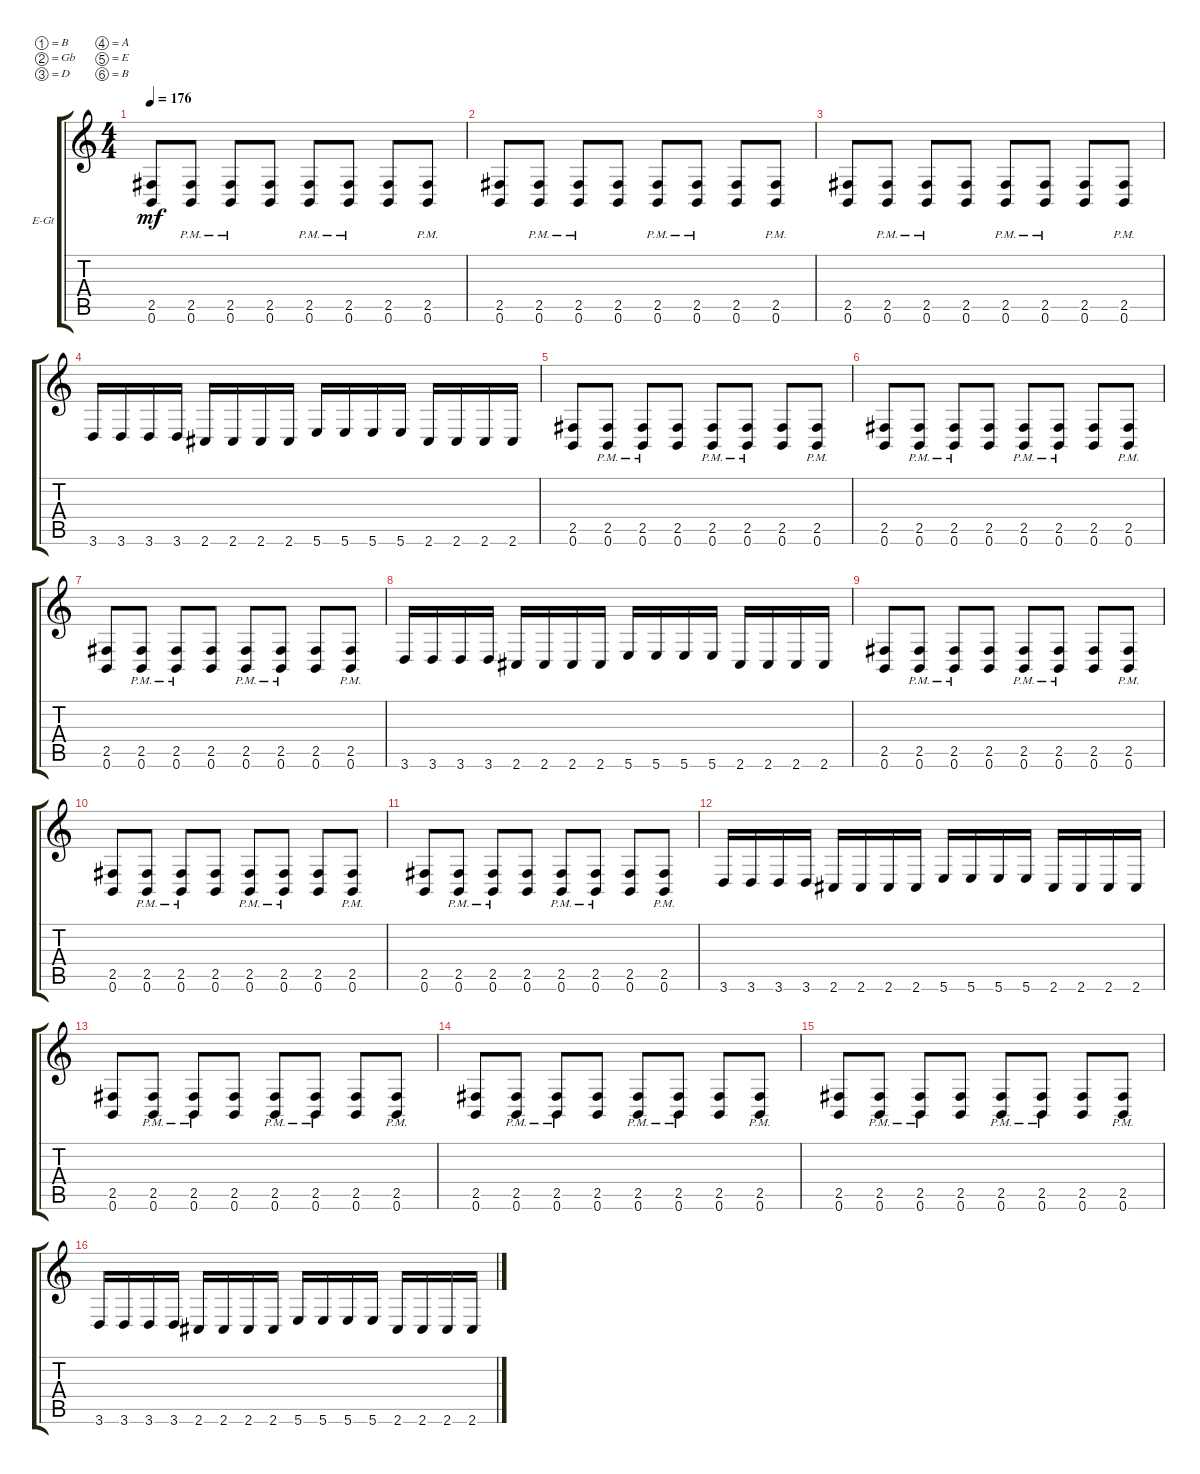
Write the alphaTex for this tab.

\bracketExtendMode groupsimilarinstruments
\firstSystemTrackNameOrientation horizontal
\otherSystemsTrackNameOrientation horizontal
\track ("Jean-François Dagenais 1" "E-Gt") {instrument distortionguitar}
\staff {score tabs}
\tuning (B3 Gb3 D3 A2 E2 B1)
\ts (4 4)
\tempo 176
\clef g2
\ks c
(0.6 2.5).8{dy mf instrument distortionguitar} (0.6{pm} 2.5{pm}).8 (0.6{pm} 2.5{pm}).8 (0.6 2.5).8 (0.6{pm} 2.5{pm}).8 (0.6{pm} 2.5{pm}).8 (0.6 2.5).8 (0.6{pm} 2.5{pm}).8 |
(0.6 2.5).8 (0.6{pm} 2.5{pm}).8 (0.6{pm} 2.5{pm}).8 (0.6 2.5).8 (0.6{pm} 2.5{pm}).8 (0.6{pm} 2.5{pm}).8 (0.6 2.5).8 (0.6{pm} 2.5{pm}).8 |
(0.6 2.5).8 (0.6{pm} 2.5{pm}).8 (0.6{pm} 2.5{pm}).8 (0.6 2.5).8 (0.6{pm} 2.5{pm}).8 (0.6{pm} 2.5{pm}).8 (0.6 2.5).8 (0.6{pm} 2.5{pm}).8 |
3.6.16 3.6.16 3.6.16 3.6.16 2.6.16 2.6.16 2.6.16 2.6.16 5.6.16 5.6.16 5.6.16 5.6.16 2.6.16 2.6.16 2.6.16 2.6.16 |
(0.6 2.5).8 (0.6{pm} 2.5{pm}).8 (0.6{pm} 2.5{pm}).8 (0.6 2.5).8 (0.6{pm} 2.5{pm}).8 (0.6{pm} 2.5{pm}).8 (0.6 2.5).8 (0.6{pm} 2.5{pm}).8 |
(0.6 2.5).8 (0.6{pm} 2.5{pm}).8 (0.6{pm} 2.5{pm}).8 (0.6 2.5).8 (0.6{pm} 2.5{pm}).8 (0.6{pm} 2.5{pm}).8 (0.6 2.5).8 (0.6{pm} 2.5{pm}).8 |
(0.6 2.5).8 (0.6{pm} 2.5{pm}).8 (0.6{pm} 2.5{pm}).8 (0.6 2.5).8 (0.6{pm} 2.5{pm}).8 (0.6{pm} 2.5{pm}).8 (0.6 2.5).8 (0.6{pm} 2.5{pm}).8 |
3.6.16 3.6.16 3.6.16 3.6.16 2.6.16 2.6.16 2.6.16 2.6.16 5.6.16 5.6.16 5.6.16 5.6.16 2.6.16 2.6.16 2.6.16 2.6.16 |
(0.6 2.5).8 (0.6{pm} 2.5{pm}).8 (0.6{pm} 2.5{pm}).8 (0.6 2.5).8 (0.6{pm} 2.5{pm}).8 (0.6{pm} 2.5{pm}).8 (0.6 2.5).8 (0.6{pm} 2.5{pm}).8 |
(0.6 2.5).8 (0.6{pm} 2.5{pm}).8 (0.6{pm} 2.5{pm}).8 (0.6 2.5).8 (0.6{pm} 2.5{pm}).8 (0.6{pm} 2.5{pm}).8 (0.6 2.5).8 (0.6{pm} 2.5{pm}).8 |
(0.6 2.5).8 (0.6{pm} 2.5{pm}).8 (0.6{pm} 2.5{pm}).8 (0.6 2.5).8 (0.6{pm} 2.5{pm}).8 (0.6{pm} 2.5{pm}).8 (0.6 2.5).8 (0.6{pm} 2.5{pm}).8 |
3.6.16 3.6.16 3.6.16 3.6.16 2.6.16 2.6.16 2.6.16 2.6.16 5.6.16 5.6.16 5.6.16 5.6.16 2.6.16 2.6.16 2.6.16 2.6.16 |
(0.6 2.5).8 (0.6{pm} 2.5{pm}).8 (0.6{pm} 2.5{pm}).8 (0.6 2.5).8 (0.6{pm} 2.5{pm}).8 (0.6{pm} 2.5{pm}).8 (0.6 2.5).8 (0.6{pm} 2.5{pm}).8 |
(0.6 2.5).8 (0.6{pm} 2.5{pm}).8 (0.6{pm} 2.5{pm}).8 (0.6 2.5).8 (0.6{pm} 2.5{pm}).8 (0.6{pm} 2.5{pm}).8 (0.6 2.5).8 (0.6{pm} 2.5{pm}).8 |
(0.6 2.5).8 (0.6{pm} 2.5{pm}).8 (0.6{pm} 2.5{pm}).8 (0.6 2.5).8 (0.6{pm} 2.5{pm}).8 (0.6{pm} 2.5{pm}).8 (0.6 2.5).8 (0.6{pm} 2.5{pm}).8 |
3.6.16 3.6.16 3.6.16 3.6.16 2.6.16 2.6.16 2.6.16 2.6.16 5.6.16 5.6.16 5.6.16 5.6.16 2.6.16 2.6.16 2.6.16 2.6.16
